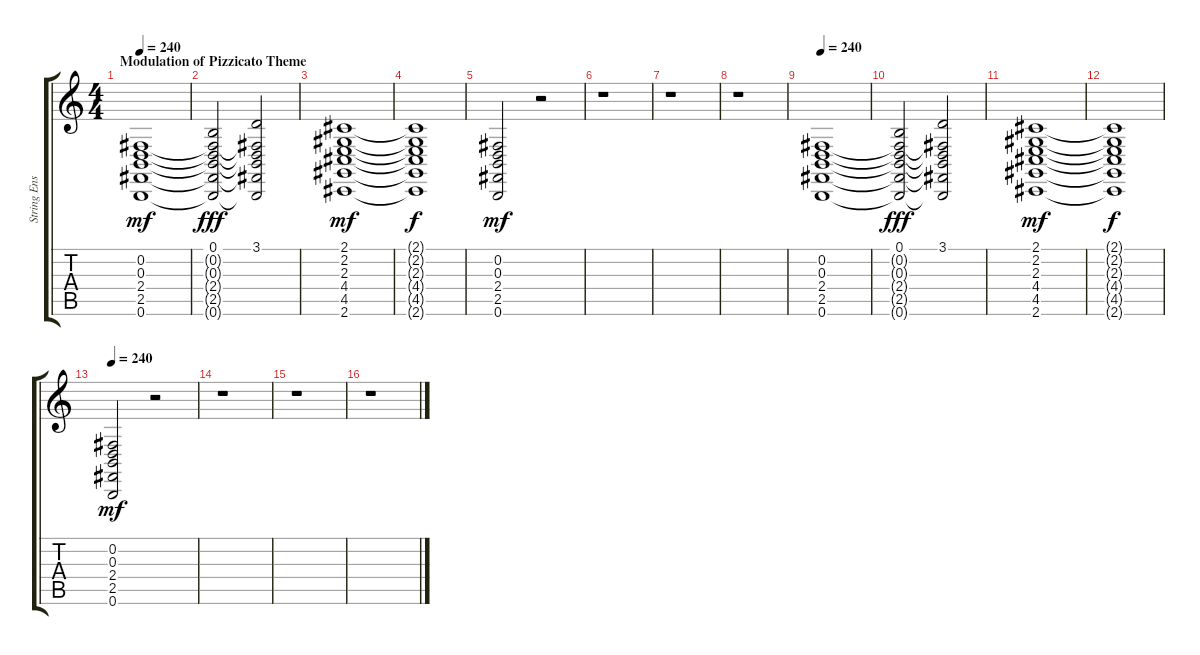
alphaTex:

\track ("String Ensemble" "String Ens") {instrument pizzicatostrings}
\staff {score tabs}
\tuning (B3 Gb3 D3 A2 E2 B1) {hide}
\ts (4 4)
\section ("" "Modulation of Pizzicato Theme")
\tempo 240
\clef g2
\ks c
(0.2 0.3 2.4 2.5 0.6).1{dy mf volume 15 instrument stringensemble2} |
(0.1 0.2{t} 0.3{t} 2.4{t} 2.5{t} 0.6{t}).2{dy fff} (3.1 0.2{t} 0.3{t} 2.4{t} 2.5{t} 0.6{t}).2 |
(2.1 2.2 2.3 4.4 4.5 2.6).1{dy mf} |
(2.1{t} 2.2{t} 2.3{t} 4.4{t} 4.5{t} 2.6{t}).1{dy f} |
(0.2 0.3 2.4 2.5 0.6).2{dy mf} r.2 |
r.1 |
r.1 |
r.1 |
\tempo 240
(0.2 0.3 2.4 2.5 0.6).1{volume 15 instrument stringensemble2} |
(0.1 0.2{t} 0.3{t} 2.4{t} 2.5{t} 0.6{t}).2{dy fff} (3.1 0.2{t} 0.3{t} 2.4{t} 2.5{t} 0.6{t}).2 |
(2.1 2.2 2.3 4.4 4.5 2.6).1{dy mf} |
(2.1{t} 2.2{t} 2.3{t} 4.4{t} 4.5{t} 2.6{t}).1{dy f} |
\tempo 240
(0.2 0.3 2.4 2.5 0.6).2{dy mf} r.2 |
r.1 |
r.1 |
r.1
